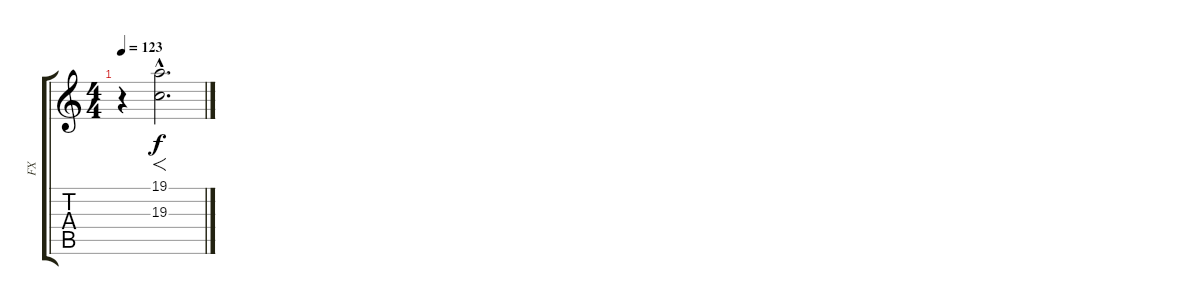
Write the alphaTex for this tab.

\track ("FX" "FX") {instrument reversecymbal}
\staff {score tabs}
\tuning (D4 A3 F3 C3 G2 C2) {hide}
\ts (4 4)
\tempo 123
\clef g2
\ks c
r.4{dy f} (19.1{hac} 19.3{hac}).2{f d}
